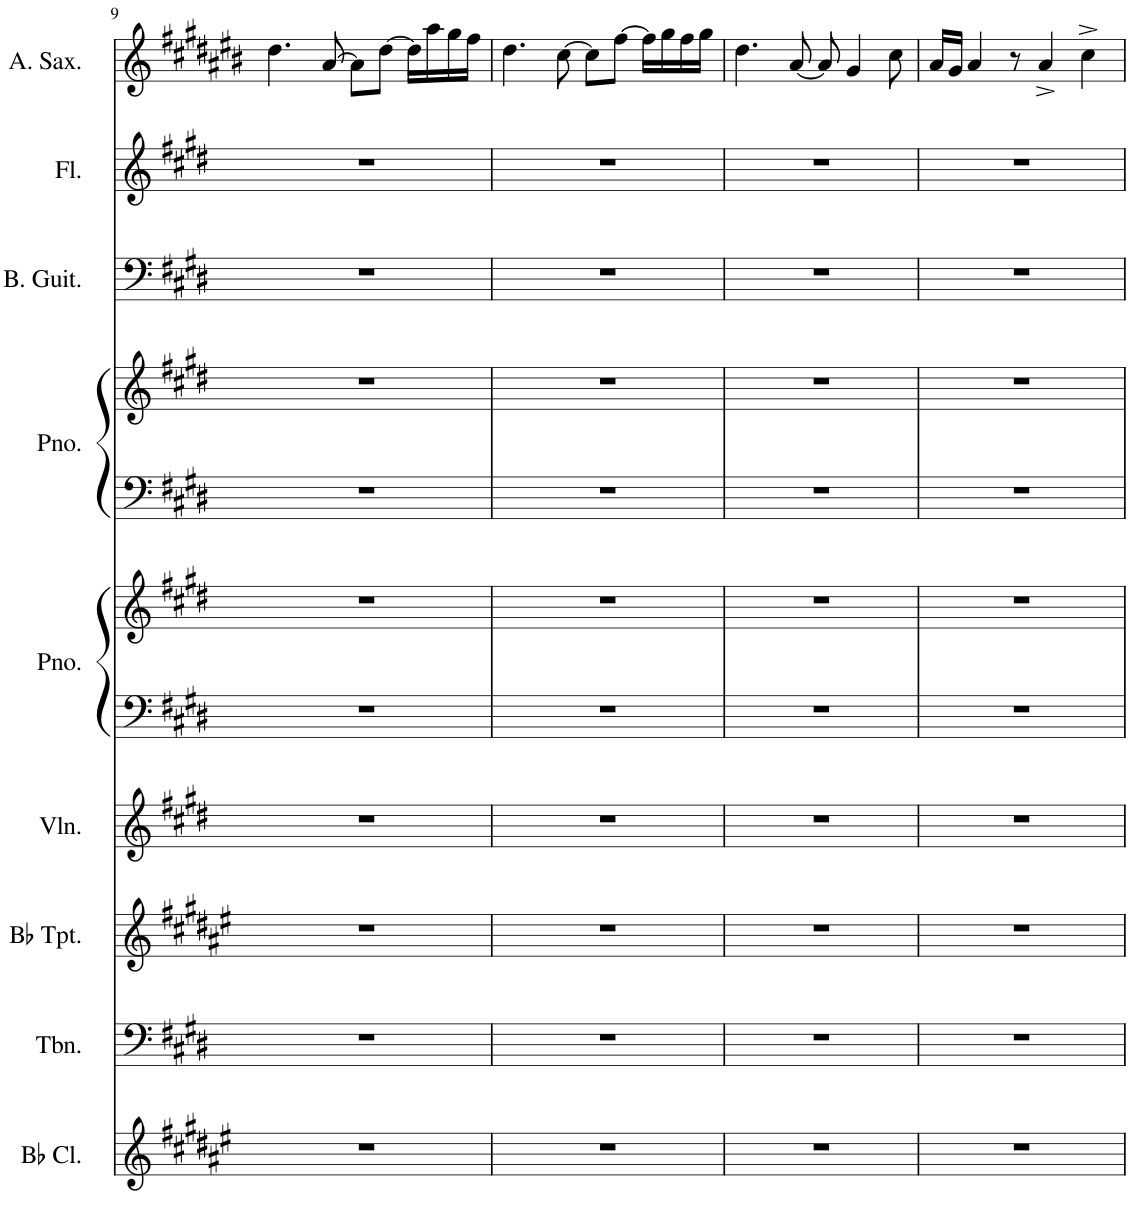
**kern	**kern	**kern	**kern	**kern	**kern	**kern	**kern	**kern	**kern	**kern
*part9	*part8	*part7	*part6	*part5	*part5	*part4	*part4	*part3	*part2	*part1
*staff11	*staff10	*staff9	*staff8	*staff7	*staff6	*staff5	*staff4	*staff3	*staff2	*staff1
*I"Bb Clarinet	*I"Trombone	*I"Bb Trumpet	*I"Violin	*I"Piano	*	*I"Piano	*	*I"Bass Guitar	*I"Flute	*I"Alto Saxophone
*I'Bb Cl.	*I'Tbn.	*I'Bb Tpt.	*I'Vln.	*I'Pno.	*	*I'Pno.	*	*I'B. Guit.	*I'Fl.	*I'A. Sax.
!!LO:PB:g=z
*clefG2	*clefF4	*clefG2	*clefG2	*clefF4	*clefG2	*clefF4	*clefG2	*clefF4	*clefG2	*clefG2
*Trd1c2	*	*Trd1c2	*	*	*	*	*	*Trd7c12	*	*Trd5c9
*k[f#c#g#d#a#e#]	*k[f#c#g#d#]	*k[f#c#g#d#a#e#]	*k[f#c#g#d#]	*k[f#c#g#d#]	*k[f#c#g#d#]	*k[f#c#g#d#]	*k[f#c#g#d#]	*k[f#c#g#d#]	*k[f#c#g#d#]	*k[f#c#g#d#a#e#b#]
*M4/4	*M4/4	*M4/4	*M4/4	*M4/4	*M4/4	*M4/4	*M4/4	*M4/4	*M4/4	*M4/4
=9	=9	=9	=9	=9	=9	=9	=9	=9	=9	=9
1r	1r	1r	1r	1r	1r	1r	1r	1r	1r	4.dd#\
.	.	.	.	.	.	.	.	.	.	[8a#/
.	.	.	.	.	.	.	.	.	.	8a#\L]
.	.	.	.	.	.	.	.	.	.	[8dd#\J
.	.	.	.	.	.	.	.	.	.	16dd#\LL]
.	.	.	.	.	.	.	.	.	.	16aa#\
.	.	.	.	.	.	.	.	.	.	16gg#\
.	.	.	.	.	.	.	.	.	.	16ff#\JJ
=10	=10	=10	=10	=10	=10	=10	=10	=10	=10	=10
1r	1r	1r	1r	1r	1r	1r	1r	1r	1r	4.dd#\
.	.	.	.	.	.	.	.	.	.	[8cc#\
.	.	.	.	.	.	.	.	.	.	8cc#\L]
.	.	.	.	.	.	.	.	.	.	[8ff#\J
.	.	.	.	.	.	.	.	.	.	16ff#\LL]
.	.	.	.	.	.	.	.	.	.	16gg#\
.	.	.	.	.	.	.	.	.	.	16ff#\
.	.	.	.	.	.	.	.	.	.	16gg#\JJ
=11	=11	=11	=11	=11	=11	=11	=11	=11	=11	=11
1r	1r	1r	1r	1r	1r	1r	1r	1r	1r	4.dd#\
.	.	.	.	.	.	.	.	.	.	[8a#/
.	.	.	.	.	.	.	.	.	.	8a#/]
.	.	.	.	.	.	.	.	.	.	4g#/
.	.	.	.	.	.	.	.	.	.	8cc#\
=12	=12	=12	=12	=12	=12	=12	=12	=12	=12	=12
1r	1r	1r	1r	1r	1r	1r	1r	1r	1r	16a#/LL
.	.	.	.	.	.	.	.	.	.	16g#/JJ
.	.	.	.	.	.	.	.	.	.	4a#/
.	.	.	.	.	.	.	.	.	.	8r
.	.	.	.	.	.	.	.	.	.	4a#^/
.	.	.	.	.	.	.	.	.	.	4cc#^\
=	=	=	=	=	=	=	=	=	=	=
*-	*-	*-	*-	*-	*-	*-	*-	*-	*-	*-
